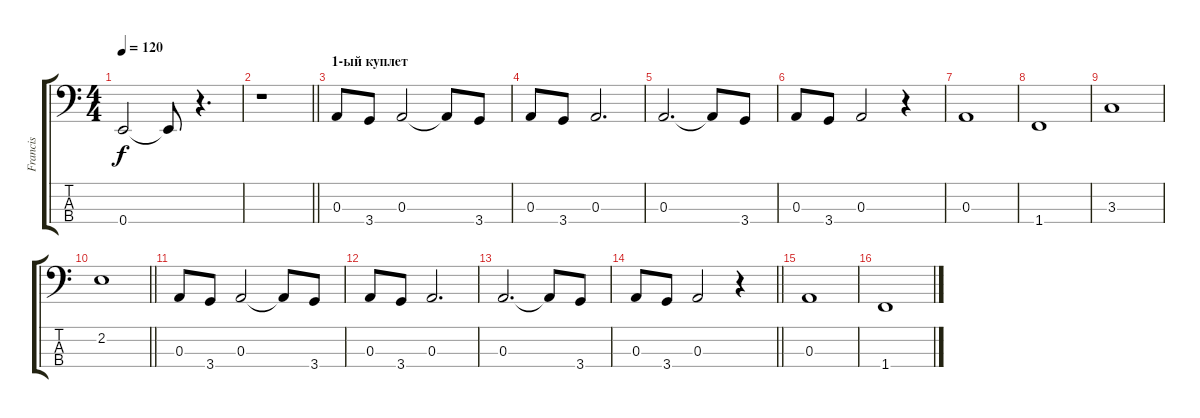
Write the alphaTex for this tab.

\track ("Francis" "Francis") {instrument electricbasspick}
\staff {score tabs}
\tuning (G2 D2 A1 E1) {hide}
\ts (4 4)
\tempo 120
\clef f4
\ks c
0.4{t}.2{dy f} 0.4{t}.8 r.4{d} |
\barLineRight lightlight
r.1 |
\section ("" "1-ый куплет")
0.3.8 3.4.8 0.3.2 0.3{t}.8 3.4.8 |
0.3.8 3.4.8 0.3.2{d} |
0.3.2{d} 0.3{t}.8 3.4.8 |
0.3.8 3.4.8 0.3.2 r.4 |
0.3.1 |
1.4.1 |
3.3.1 |
\barLineRight lightlight
2.2.1 |
0.3.8 3.4.8 0.3.2 0.3{t}.8 3.4.8 |
0.3.8 3.4.8 0.3.2{d} |
0.3.2{d} 0.3{t}.8 3.4.8 |
\barLineRight lightlight
0.3.8 3.4.8 0.3.2 r.4 |
0.3.1 |
1.4.1
